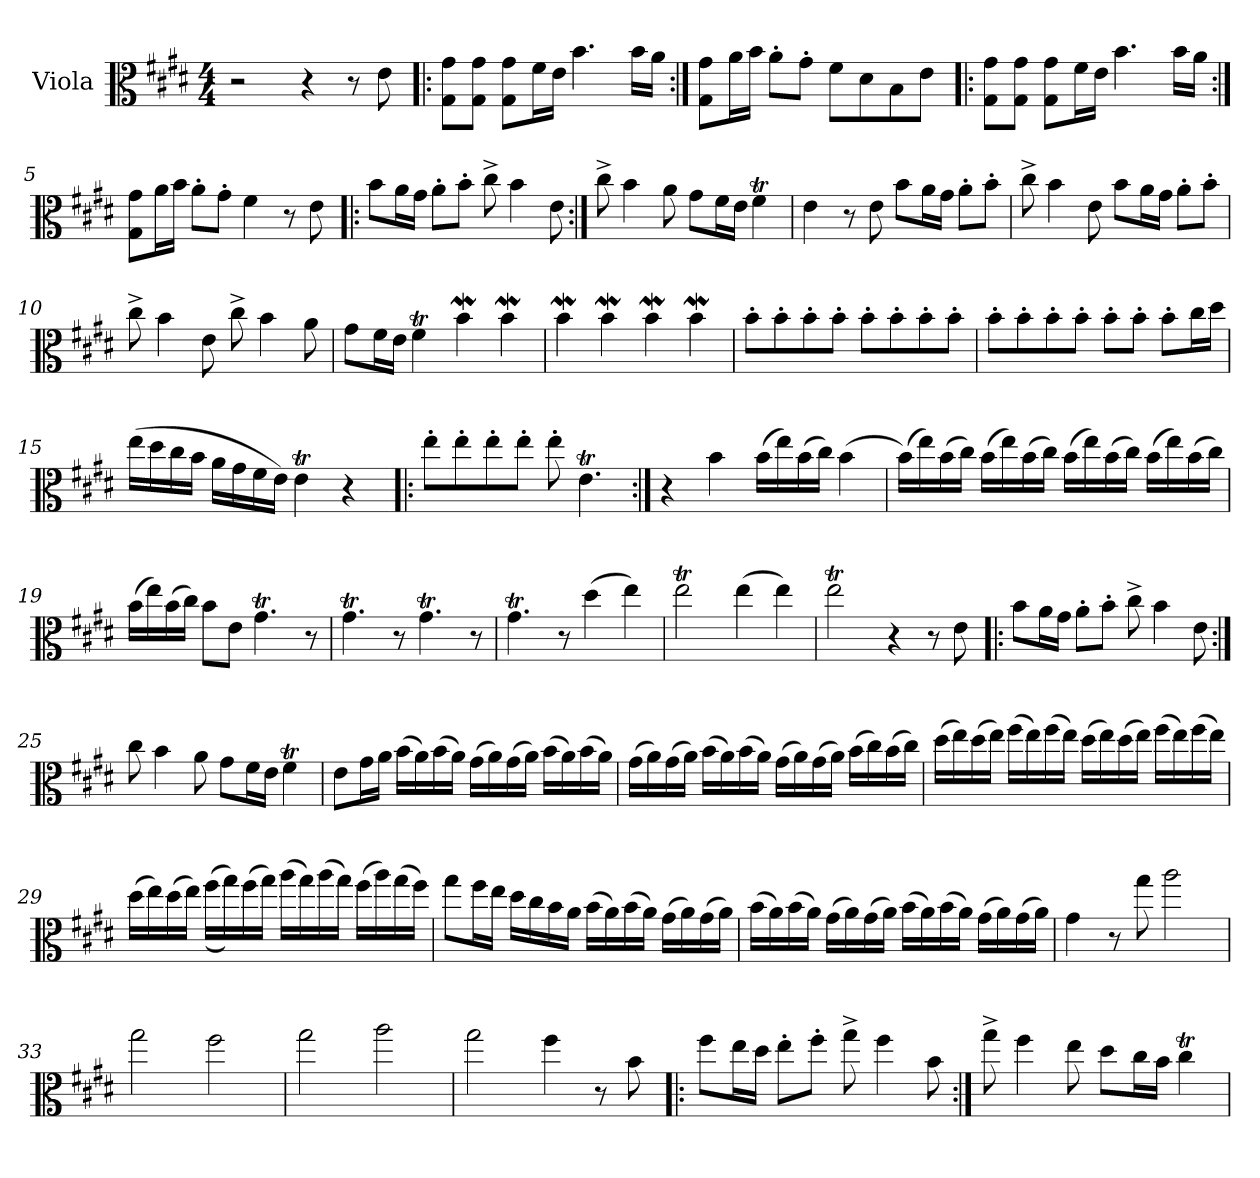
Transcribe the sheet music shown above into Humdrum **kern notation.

**kern
*part1
*staff1
*I"Viola
*I'Vla.
*clefC3
*k[f#c#g#d#]
*M4/4
=1
2r
4r
8r
*MM100
8e\
=2!|:
8G#\ 8g#\L
8G#\ 8g#\J
8G#\ 8g#\L
16f#\L
16e\JJ
4.b\
16b\LL
16a\JJ
=3:|!
8G#\ 8g#\L
16a\L
16b\JJ
8a'\L
8g#'\J
8f#\L
8d#\
8B\
8e\J
=4!|:
8G#\ 8g#\L
8G#\ 8g#\J
8G#\ 8g#\L
16f#\L
16e\JJ
4.b\
16b\LL
16a\JJ
!!LO:LB:g=z
=5:|!
8G#\ 8g#\L
16a\L
16b\JJ
8a'\L
8g#'\J
4f#\
8r
8e\
=6!|:
8b\L
16a\L
16g#\JJ
8a'\L
8b'\J
8cc#^\
4b\
8e\
=7:|!
8cc#^\
4b\
8a\
8g#\L
16f#\L
16e\JJ
4f#T\
=8
4e\
8r
8e\
8b\L
16a\L
16g#\JJ
8a'\L
8b'\J
!!LO:LB:g=z
=9
8cc#^\
4b\
8e\
8b\L
16a\L
16g#\JJ
8a'\L
8b'\J
=10
8cc#^\
4b\
8e\
8cc#^\
4b\
8a\
=11
8g#\L
16f#\L
16e\JJ
4f#T\
4bW\
4bW\
=12
4bW\
4bW\
4bW\
4bW\
!!LO:LB:g=z
=13
8b'\L
8b'\
8b'\
8b'\J
8b'\L
8b'\
8b'\
8b'\J
=14
8b'\L
8b'\
8b'\
8b'\J
8b'\L
8b'\J
8b'\L
16cc#\L
16dd#\JJ
=15
(>16ee\LL
16dd#\
16cc#\
16b\JJ
16a\LL
16g#\
16f#\
16e\JJ)
4eT\
4r
=16!|:
8ee'\L
8ee'\
8ee'\
8ee'\J
8ee'\
4.eT\
!!LO:LB:g=z
=17:|!
4r
4b\
(>16b\LL
16ee\)
(>16b\
16cc#\JJ)
(>4b\
=18
(>16b\LL)
16ee\)
(>16b\
16cc#\JJ)
(>16b\LL
16ee\)
(>16b\
16cc#\JJ)
(>16b\LL
16ee\)
(>16b\
16cc#\JJ)
(>16b\LL
16ee\)
(>16b\
16cc#\JJ)
=19
(>16b\LL
16ee\)
(>16b\
16cc#\JJ)
8b\L
8e\J
4.g#t\
8r
!!LO:LB:g=z
=20
4.g#t\
8r
4.g#t\
8r
=21
4.g#t\
8r
(>4dd#\
4ee\)
=22
2eeT\
(>4ee\
4ee\)
=23
2eeT\
4r
8r
8e\
!!LO:LB:g=z
=24!|:
8b\L
16a\L
16g#\JJ
8a'\L
8b'\J
8cc#^\
4b\
8e\
=25:|!
8cc#\
4b\
8a\
8g#\L
16f#\L
16e\JJ
4f#T\
=26
8e\L
16g#\L
16a\JJ
(>16b\LL
16a\)
(>16b\
16a\JJ)
(>16g#\LL
16a\)
(>16g#\
16a\JJ)
(>16b\LL
16a\)
(>16b\
16a\JJ)
!!LO:LB:g=z
=27
(>16g#\LL
16a\)
(>16g#\
16a\JJ)
(>16b\LL
16a\)
(>16b\
16a\JJ)
(>16g#\LL
16a\)
(>16g#\
16a\JJ)
(>16b\LL
16cc#\)
(>16b\
16cc#\JJ)
=28
(>16dd#\LL
16ee\)
(>16dd#\
16ee\JJ)
(>16ff#\LL
16ee\)
(>16ff#\
16ee\JJ)
(>16dd#\LL
16ee\)
(>16dd#\
16ee\JJ)
(>16ff#\LL
16ee\)
(>16ff#\
16ee\JJ)
!!LO:LB:g=z
=29
(>16dd#\LL
16ee\)
(>16dd#\
16ee\JJ)
(>(>16ff#\LL
16gg#\))
(>16ff#\
16gg#\JJ)
(>16aa\LL
16gg#\)
(>16aa\
16gg#\JJ)
(>16ff#\LL
16aa\)
(>16gg#\
16ff#\JJ)
=30
8gg#\L
16ff#\L
16ee\JJ
16dd#\LL
16cc#\
16b\
16a\JJ
(>16b\LL
16a\)
(>16b\
16a\JJ)
(>16g#\LL
16a\)
(>16g#\
16a\JJ)
!!LO:LB:g=z
=31
(>16b\LL
16a\)
(>16b\
16a\JJ)
(>16g#\LL
16a\)
(>16g#\
16a\JJ)
(>16b\LL
16a\)
(>16b\
16a\JJ)
(>16g#\LL
16a\)
(>16g#\
16a\JJ)
=32
4g#\
8r
8gg#\
2aa\
=33
2gg#\
2ff#\
=34
2gg#\
2aa\
!!LO:LB:g=z
=35
2gg#\
4ff#\
8r
8b\
=36!|:
8ff#\L
16ee\L
16dd#\JJ
8ee'\L
8ff#'\J
8gg#^\
4ff#\
8b\
=37:|!
8gg#^\
4ff#\
8ee\
8dd#\L
16cc#\L
16b\JJ
4cc#T\
=
*-
